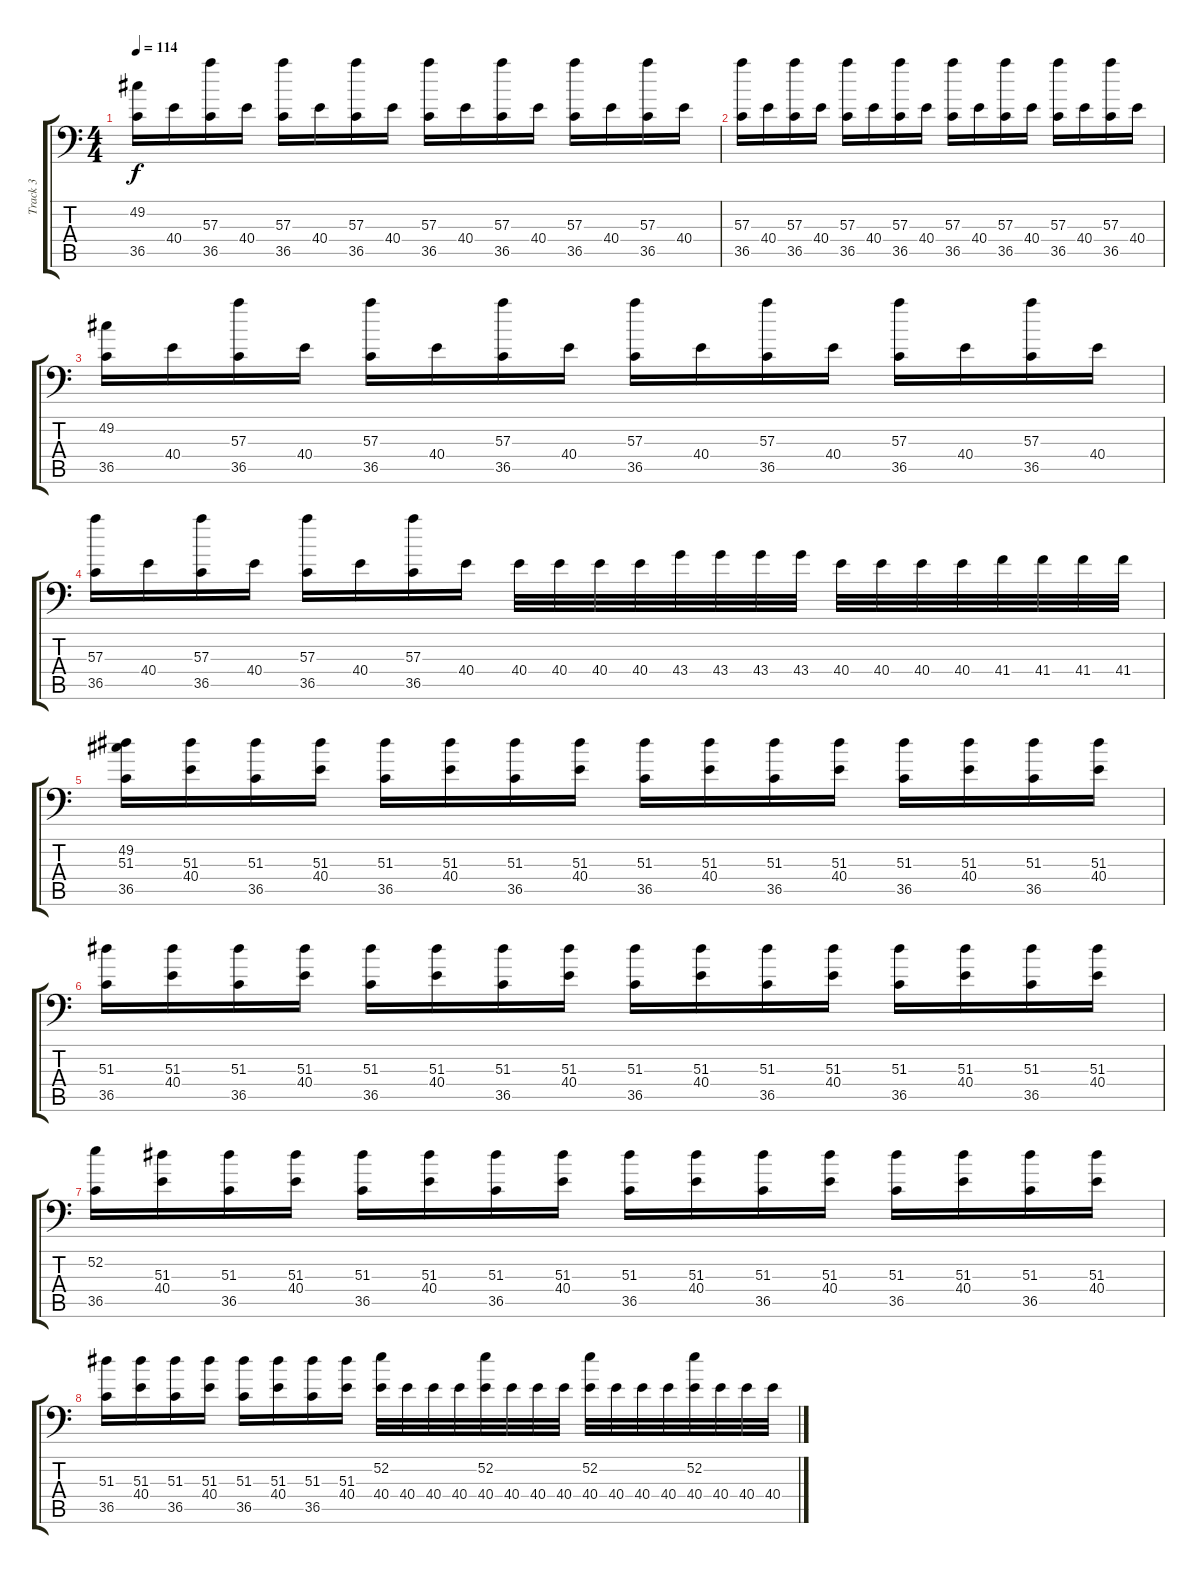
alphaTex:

\track ("Track 3" "Track 3") {instrument acousticgrandpiano}
\staff {score tabs}
\tuning (C-1 C-1 C-1 C-1 C-1 C-1) {hide}
\ts (4 4)
\tempo 114
\clef f4
\ks c
(49.2 36.5).16{dy f} 40.4.16 (57.3 36.5).16 40.4.16 (57.3 36.5).16 40.4.16 (57.3 36.5).16 40.4.16 (57.3 36.5).16 40.4.16 (57.3 36.5).16 40.4.16 (57.3 36.5).16 40.4.16 (57.3 36.5).16 40.4.16 |
(57.3 36.5).16 40.4.16 (57.3 36.5).16 40.4.16 (57.3 36.5).16 40.4.16 (57.3 36.5).16 40.4.16 (57.3 36.5).16 40.4.16 (57.3 36.5).16 40.4.16 (57.3 36.5).16 40.4.16 (57.3 36.5).16 40.4.16 |
(49.2 36.5).16 40.4.16 (57.3 36.5).16 40.4.16 (57.3 36.5).16 40.4.16 (57.3 36.5).16 40.4.16 (57.3 36.5).16 40.4.16 (57.3 36.5).16 40.4.16 (57.3 36.5).16 40.4.16 (57.3 36.5).16 40.4.16 |
(57.3 36.5).16 40.4.16 (57.3 36.5).16 40.4.16 (57.3 36.5).16 40.4.16 (57.3 36.5).16 40.4.16 40.4.32 40.4.32 40.4.32 40.4.32 43.4.32 43.4.32 43.4.32 43.4.32 40.4.32 40.4.32 40.4.32 40.4.32 41.4.32 41.4.32 41.4.32 41.4.32 |
(49.2 51.3 36.5).16 (51.3 40.4).16 (51.3 36.5).16 (51.3 40.4).16 (51.3 36.5).16 (51.3 40.4).16 (51.3 36.5).16 (51.3 40.4).16 (51.3 36.5).16 (51.3 40.4).16 (51.3 36.5).16 (51.3 40.4).16 (51.3 36.5).16 (51.3 40.4).16 (51.3 36.5).16 (51.3 40.4).16 |
(51.3 36.5).16 (51.3 40.4).16 (51.3 36.5).16 (51.3 40.4).16 (51.3 36.5).16 (51.3 40.4).16 (51.3 36.5).16 (51.3 40.4).16 (51.3 36.5).16 (51.3 40.4).16 (51.3 36.5).16 (51.3 40.4).16 (51.3 36.5).16 (51.3 40.4).16 (51.3 36.5).16 (51.3 40.4).16 |
(52.2 36.5).16 (51.3 40.4).16 (51.3 36.5).16 (51.3 40.4).16 (51.3 36.5).16 (51.3 40.4).16 (51.3 36.5).16 (51.3 40.4).16 (51.3 36.5).16 (51.3 40.4).16 (51.3 36.5).16 (51.3 40.4).16 (51.3 36.5).16 (51.3 40.4).16 (51.3 36.5).16 (51.3 40.4).16 |
(51.3 36.5).16 (51.3 40.4).16 (51.3 36.5).16 (51.3 40.4).16 (51.3 36.5).16 (51.3 40.4).16 (51.3 36.5).16 (51.3 40.4).16 (52.2 40.4).32 40.4.32 40.4.32 40.4.32 (52.2 40.4).32 40.4.32 40.4.32 40.4.32 (52.2 40.4).32 40.4.32 40.4.32 40.4.32 (52.2 40.4).32 40.4.32 40.4.32 40.4.32
